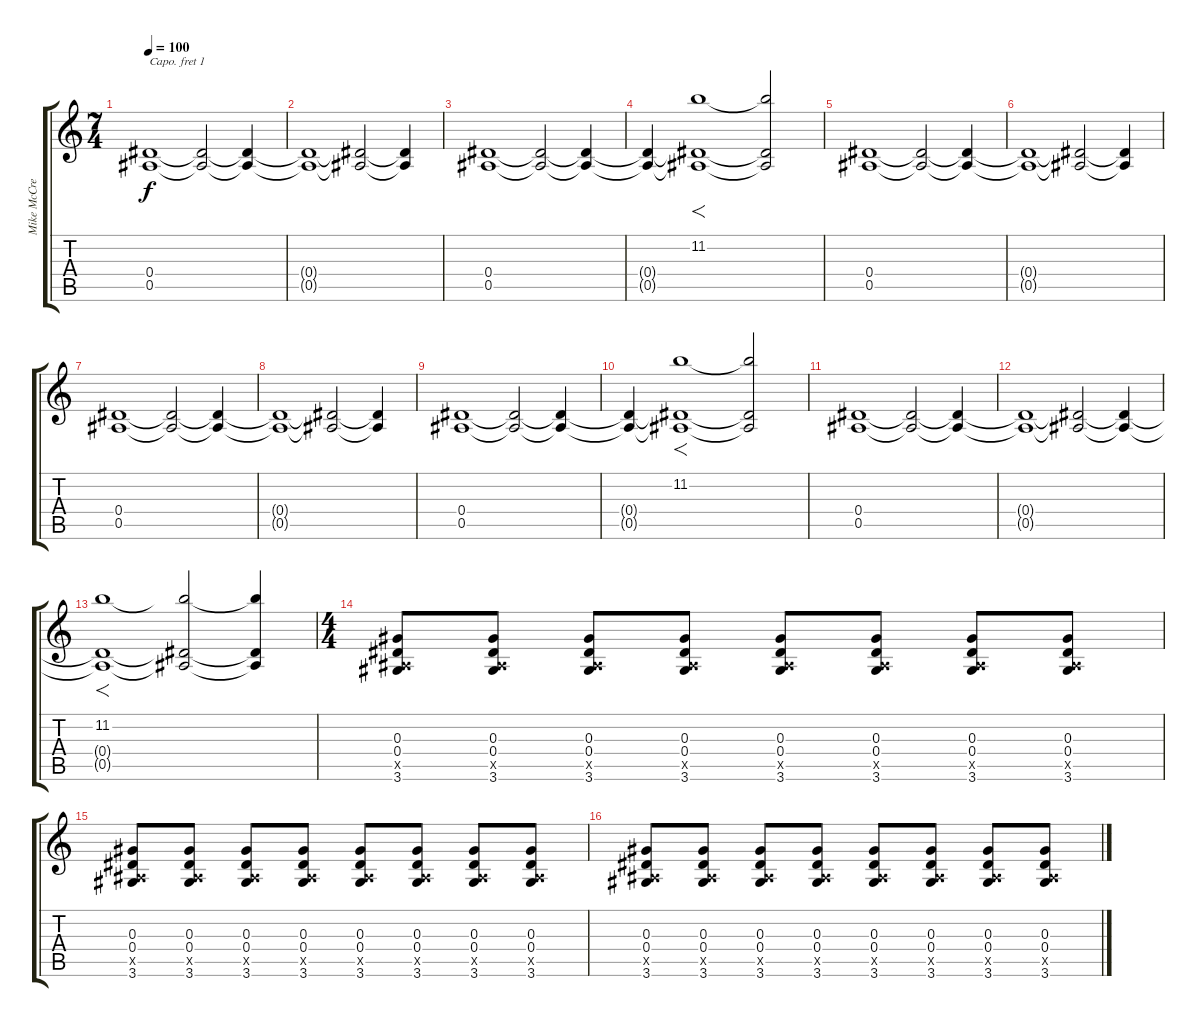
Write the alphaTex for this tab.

\track ("Mike McCready (Lead Gtr.)" "Mike McCre") {instrument overdrivenguitar}
\staff {score tabs}
\capo 1
\tuning (E4 B3 G3 D3 A2 E2) {hide}
\ts (7 4)
\tempo 100
\clef g2
\ks c
(0.4 0.5).1{dy f instrument overdrivenguitar} (0.4{t} 0.5{t}).2 (0.4{t} 0.5{t}).4 |
(0.4{t} 0.5{t}).1 (0.4{t} 0.5{t}).2 (0.4{t} 0.5{t}).4 |
(0.4 0.5).1 (0.4{t} 0.5{t}).2 (0.4{t} 0.5{t}).4 |
(0.4{t} 0.5{t}).4 (11.2 0.4{t} 0.5{t}).1{f} (11.2{t} 0.4{t} 0.5{t}).2 |
(0.4 0.5).1 (0.4{t} 0.5{t}).2 (0.4{t} 0.5{t}).4 |
(0.4{t} 0.5{t}).1 (0.4{t} 0.5{t}).2 (0.4{t} 0.5{t}).4 |
(0.4 0.5).1 (0.4{t} 0.5{t}).2 (0.4{t} 0.5{t}).4 |
(0.4{t} 0.5{t}).1 (0.4{t} 0.5{t}).2 (0.4{t} 0.5{t}).4 |
(0.4 0.5).1 (0.4{t} 0.5{t}).2 (0.4{t} 0.5{t}).4 |
(0.4{t} 0.5{t}).4 (11.2 0.4{t} 0.5{t}).1{f} (11.2{t} 0.4{t} 0.5{t}).2 |
(0.4 0.5).1 (0.4{t} 0.5{t}).2 (0.4{t} 0.5{t}).4 |
(0.4{t} 0.5{t}).1 (0.4{t} 0.5{t}).2 (0.4{t} 0.5{t}).4 |
(11.2 0.4{t} 0.5{t}).1{f} (11.2{t} 0.4{t} 0.5{t}).2 (11.2{t} 0.4{t} 0.5{t}).4 |
\ts (4 4)
(0.3 0.4 0.5{x} 3.6).8{volume 9 instrument electricguitarjazz} (0.3 0.4 0.5{x} 3.6).8{volume 9 instrument electricguitarjazz} (0.3 0.4 0.5{x} 3.6).8{volume 9 instrument electricguitarjazz} (0.3 0.4 0.5{x} 3.6).8{volume 9 instrument electricguitarjazz} (0.3 0.4 0.5{x} 3.6).8{volume 9 instrument electricguitarjazz} (0.3 0.4 0.5{x} 3.6).8{volume 9 instrument electricguitarjazz} (0.3 0.4 0.5{x} 3.6).8{volume 9 instrument electricguitarjazz} (0.3 0.4 0.5{x} 3.6).8{volume 9 instrument electricguitarjazz} |
(0.3 0.4 0.5{x} 3.6).8{volume 9 instrument electricguitarjazz} (0.3 0.4 0.5{x} 3.6).8{volume 9 instrument electricguitarjazz} (0.3 0.4 0.5{x} 3.6).8{volume 9 instrument electricguitarjazz} (0.3 0.4 0.5{x} 3.6).8{volume 9 instrument electricguitarjazz} (0.3 0.4 0.5{x} 3.6).8{volume 9 instrument electricguitarjazz} (0.3 0.4 0.5{x} 3.6).8{volume 9 instrument electricguitarjazz} (0.3 0.4 0.5{x} 3.6).8{volume 9 instrument electricguitarjazz} (0.3 0.4 0.5{x} 3.6).8{volume 9 instrument electricguitarjazz} |
(0.3 0.4 0.5{x} 3.6).8{volume 9 instrument electricguitarjazz} (0.3 0.4 0.5{x} 3.6).8{volume 9 instrument electricguitarjazz} (0.3 0.4 0.5{x} 3.6).8{volume 9 instrument electricguitarjazz} (0.3 0.4 0.5{x} 3.6).8{volume 9 instrument electricguitarjazz} (0.3 0.4 0.5{x} 3.6).8{volume 9 instrument electricguitarjazz} (0.3 0.4 0.5{x} 3.6).8{volume 9 instrument electricguitarjazz} (0.3 0.4 0.5{x} 3.6).8{volume 9 instrument electricguitarjazz} (0.3 0.4 0.5{x} 3.6).8{volume 9 instrument electricguitarjazz}
